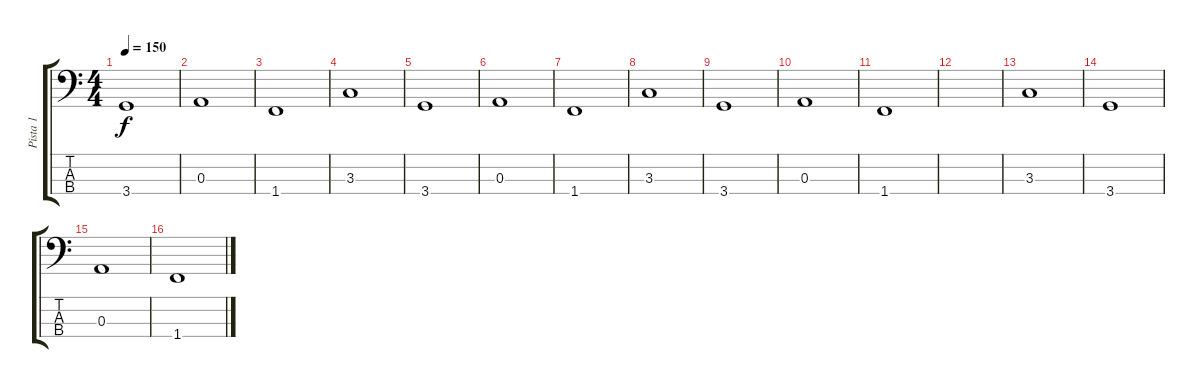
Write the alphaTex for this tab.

\track ("Pista 1" "Pista 1") {instrument fretlessbass}
\staff {score tabs}
\tuning (G2 D2 A1 E1) {hide}
\ts (4 4)
\tempo 150
\clef f4
\ks c
3.4.1{dy f} |
0.3.1 |
1.4.1 |
3.3.1 |
3.4.1 |
0.3.1 |
1.4.1 |
3.3.1 |
3.4.1 |
0.3.1 |
1.4.1 |
|
3.3.1 |
3.4.1 |
0.3.1 |
1.4.1
